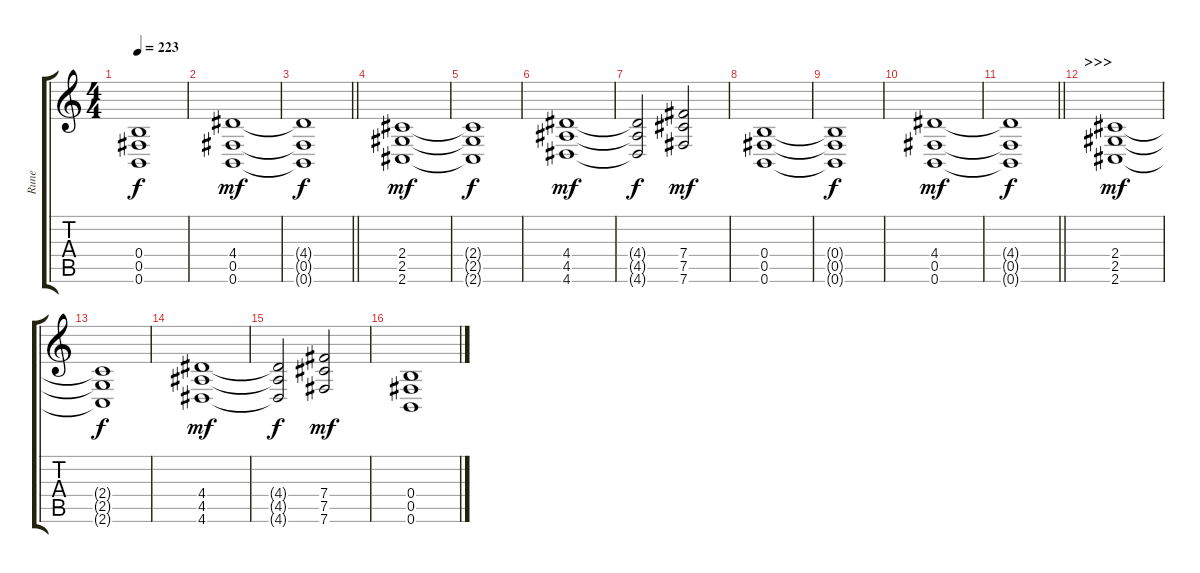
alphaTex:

\track ("Rune" "Rune") {instrument distortionguitar}
\staff {score tabs}
\tuning (Db4 Ab3 E3 B2 Gb2 B1) {hide}
\ts (4 4)
\tempo 223
\clef g2
\ks c
(0.4{t} 0.5{t} 0.6{t}).1{dy f} |
(4.4 0.5 0.6).1{dy mf} |
\barLineRight lightlight
(4.4{t} 0.5{t} 0.6{t}).1{dy f} |
(2.4 2.5 2.6).1{dy mf volume 6} |
(2.4{t} 2.5{t} 2.6{t}).1{dy f} |
(4.4 4.5 4.6).1{dy mf} |
(4.4{t} 4.5{t} 4.6{t}).2{dy f} (7.4 7.5 7.6).2{dy mf} |
(0.4 0.5 0.6).1{volume 4} |
(0.4{t} 0.5{t} 0.6{t}).1{dy f} |
(4.4 0.5 0.6).1{dy mf} |
\barLineRight lightlight
(4.4{t} 0.5{t} 0.6{t}).1{dy f} |
\section ("" ">>>")
(2.4 2.5 2.6).1{dy mf volume 2} |
(2.4{t} 2.5{t} 2.6{t}).1{dy f} |
(4.4 4.5 4.6).1{dy mf} |
(4.4{t} 4.5{t} 4.6{t}).2{dy f} (7.4 7.5 7.6).2{dy mf} |
(0.4 0.5 0.6).1{volume 0}
